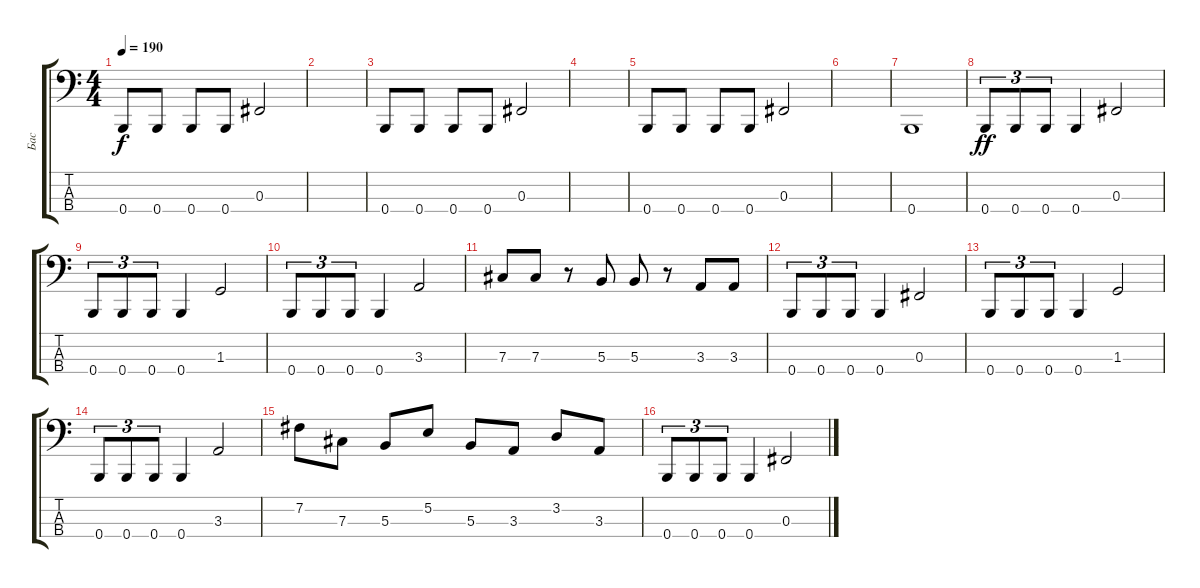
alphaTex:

\track ("Бас" "Бас") {instrument electricbassfinger}
\staff {score tabs}
\tuning (E2 B1 Gb1 B0) {hide}
\ts (4 4)
\tempo 190
\clef f4
\ks c
0.4.8{dy f} 0.4.8 0.4.8 0.4.8 0.3.2 |
|
0.4.8 0.4.8 0.4.8 0.4.8 0.3.2 |
|
0.4.8 0.4.8 0.4.8 0.4.8 0.3.2 |
|
0.4.1 |
0.4.8{tu (3 2) dy ff} 0.4.8{tu (3 2)} 0.4.8{tu (3 2)} 0.4.4 0.3.2 |
0.4.8{tu (3 2)} 0.4.8{tu (3 2)} 0.4.8{tu (3 2)} 0.4.4 1.3.2 |
0.4.8{tu (3 2)} 0.4.8{tu (3 2)} 0.4.8{tu (3 2)} 0.4.4 3.3.2 |
7.3.8 7.3.8 r.8 5.3.8 5.3.8 r.8 3.3.8 3.3.8 |
0.4.8{tu (3 2)} 0.4.8{tu (3 2)} 0.4.8{tu (3 2)} 0.4.4 0.3.2 |
0.4.8{tu (3 2)} 0.4.8{tu (3 2)} 0.4.8{tu (3 2)} 0.4.4 1.3.2 |
0.4.8{tu (3 2)} 0.4.8{tu (3 2)} 0.4.8{tu (3 2)} 0.4.4 3.3.2 |
7.2.8 7.3.8 5.3.8 5.2.8 5.3.8 3.3.8 3.2.8 3.3.8 |
0.4.8{tu (3 2)} 0.4.8{tu (3 2)} 0.4.8{tu (3 2)} 0.4.4 0.3.2
